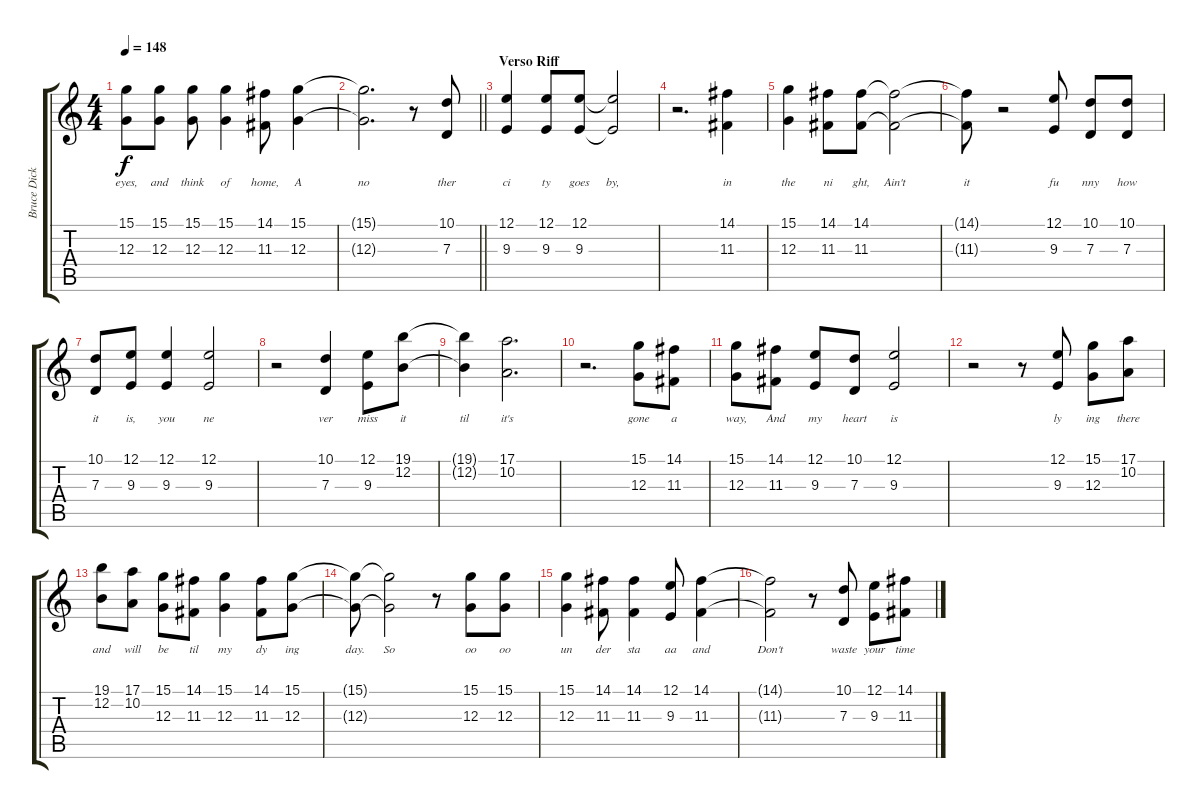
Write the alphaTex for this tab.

\track ("Bruce Dickinson" "Bruce Dick") {instrument lead2sawtooth}
\staff {score tabs}
\tuning (E4 B3 G3 D3 A2 E2) {hide}
\ts (4 4)
\tempo 148
\clef g2
\ks c
(15.1 12.3).8{lyrics (0 "eyes,") lyrics (1 "") lyrics (2 "") lyrics (3 "") lyrics (4 "") dy f} (15.1 12.3).8{lyrics (0 "and") lyrics (1 "") lyrics (2 "") lyrics (3 "") lyrics (4 "")} (15.1 12.3).8{lyrics (0 "think") lyrics (1 "") lyrics (2 "") lyrics (3 "") lyrics (4 "")} (15.1 12.3).4{lyrics (0 "of") lyrics (1 "") lyrics (2 "") lyrics (3 "") lyrics (4 "")} (14.1 11.3).8{lyrics (0 "home,") lyrics (1 "") lyrics (2 "") lyrics (3 "") lyrics (4 "")} (15.1 12.3).4{lyrics (0 "A") lyrics (1 "") lyrics (2 "") lyrics (3 "") lyrics (4 "")} |
\barLineRight lightlight
(15.1{t} 12.3{t}).2{d lyrics (0 "no") lyrics (1 "") lyrics (2 "") lyrics (3 "") lyrics (4 "")} r.8 (10.1 7.3).8{lyrics (0 "ther") lyrics (1 "") lyrics (2 "") lyrics (3 "") lyrics (4 "")} |
\section ("" "Verso Riff")
(12.1 9.3).4{lyrics (0 "ci") lyrics (1 "") lyrics (2 "") lyrics (3 "") lyrics (4 "")} (12.1 9.3).8{lyrics (0 "ty") lyrics (1 "") lyrics (2 "") lyrics (3 "") lyrics (4 "")} (12.1 9.3).8{lyrics (0 "goes") lyrics (1 "") lyrics (2 "") lyrics (3 "") lyrics (4 "")} (12.1{t} 9.3{t}).2{lyrics (0 "by,") lyrics (1 "") lyrics (2 "") lyrics (3 "") lyrics (4 "")} |
r.2{d} (14.1 11.3).4{lyrics (0 "in") lyrics (1 "") lyrics (2 "") lyrics (3 "") lyrics (4 "")} |
(15.1 12.3).4{lyrics (0 "the") lyrics (1 "") lyrics (2 "") lyrics (3 "") lyrics (4 "")} (14.1 11.3).8{lyrics (0 "ni") lyrics (1 "") lyrics (2 "") lyrics (3 "") lyrics (4 "")} (14.1 11.3).8{lyrics (0 "ght,") lyrics (1 "") lyrics (2 "") lyrics (3 "") lyrics (4 "")} (14.1{t} 11.3{t}).2{lyrics (0 "Ain't") lyrics (1 "") lyrics (2 "") lyrics (3 "") lyrics (4 "")} |
(14.1{t} 11.3{t}).8{lyrics (0 "it") lyrics (1 "") lyrics (2 "") lyrics (3 "") lyrics (4 "")} r.2 (12.1 9.3).8{lyrics (0 "fu") lyrics (1 "") lyrics (2 "") lyrics (3 "") lyrics (4 "")} (10.1 7.3).8{lyrics (0 "nny") lyrics (1 "") lyrics (2 "") lyrics (3 "") lyrics (4 "")} (10.1 7.3).8{lyrics (0 "how") lyrics (1 "") lyrics (2 "") lyrics (3 "") lyrics (4 "")} |
(10.1 7.3).8{lyrics (0 "it") lyrics (1 "") lyrics (2 "") lyrics (3 "") lyrics (4 "")} (12.1 9.3).8{lyrics (0 "is,") lyrics (1 "") lyrics (2 "") lyrics (3 "") lyrics (4 "")} (12.1 9.3).4{lyrics (0 "you") lyrics (1 "") lyrics (2 "") lyrics (3 "") lyrics (4 "")} (12.1 9.3).2{lyrics (0 "ne") lyrics (1 "") lyrics (2 "") lyrics (3 "") lyrics (4 "")} |
r.2 (10.1 7.3).4{lyrics (0 "ver") lyrics (1 "") lyrics (2 "") lyrics (3 "") lyrics (4 "")} (12.1 9.3).8{lyrics (0 "miss") lyrics (1 "") lyrics (2 "") lyrics (3 "") lyrics (4 "")} (19.1 12.2).8{lyrics (0 "it") lyrics (1 "") lyrics (2 "") lyrics (3 "") lyrics (4 "")} |
(19.1{t} 12.2{t}).4{lyrics (0 "til") lyrics (1 "") lyrics (2 "") lyrics (3 "") lyrics (4 "")} (17.1 10.2).2{d lyrics (0 "it's") lyrics (1 "") lyrics (2 "") lyrics (3 "") lyrics (4 "")} |
r.2{d} (15.1 12.3).8{lyrics (0 "gone") lyrics (1 "") lyrics (2 "") lyrics (3 "") lyrics (4 "")} (14.1 11.3).8{lyrics (0 "a") lyrics (1 "") lyrics (2 "") lyrics (3 "") lyrics (4 "")} |
(15.1 12.3).8{lyrics (0 "way,") lyrics (1 "") lyrics (2 "") lyrics (3 "") lyrics (4 "")} (14.1 11.3).8{lyrics (0 "And") lyrics (1 "") lyrics (2 "") lyrics (3 "") lyrics (4 "")} (12.1 9.3).8{lyrics (0 "my") lyrics (1 "") lyrics (2 "") lyrics (3 "") lyrics (4 "")} (10.1 7.3).8{lyrics (0 "heart") lyrics (1 "") lyrics (2 "") lyrics (3 "") lyrics (4 "")} (12.1 9.3).2{lyrics (0 "is") lyrics (1 "") lyrics (2 "") lyrics (3 "") lyrics (4 "")} |
r.2 r.8 (12.1 9.3).8{lyrics (0 "ly") lyrics (1 "") lyrics (2 "") lyrics (3 "") lyrics (4 "")} (15.1 12.3).8{lyrics (0 "ing") lyrics (1 "") lyrics (2 "") lyrics (3 "") lyrics (4 "")} (17.1 10.2).8{lyrics (0 "there") lyrics (1 "") lyrics (2 "") lyrics (3 "") lyrics (4 "")} |
(19.1 12.2).8{lyrics (0 "and") lyrics (1 "") lyrics (2 "") lyrics (3 "") lyrics (4 "")} (17.1 10.2).8{lyrics (0 "will") lyrics (1 "") lyrics (2 "") lyrics (3 "") lyrics (4 "")} (15.1 12.3).8{lyrics (0 "be") lyrics (1 "") lyrics (2 "") lyrics (3 "") lyrics (4 "")} (14.1 11.3).8{lyrics (0 "til") lyrics (1 "") lyrics (2 "") lyrics (3 "") lyrics (4 "")} (15.1 12.3).4{lyrics (0 "my") lyrics (1 "") lyrics (2 "") lyrics (3 "") lyrics (4 "")} (14.1 11.3).8{lyrics (0 "dy") lyrics (1 "") lyrics (2 "") lyrics (3 "") lyrics (4 "")} (15.1 12.3).8{lyrics (0 "ing") lyrics (1 "") lyrics (2 "") lyrics (3 "") lyrics (4 "")} |
(15.1{t} 12.3{t}).8{lyrics (0 "day.") lyrics (1 "") lyrics (2 "") lyrics (3 "") lyrics (4 "")} (15.1{t} 12.3{t}).2{lyrics (0 "So") lyrics (1 "") lyrics (2 "") lyrics (3 "") lyrics (4 "")} r.8 (15.1 12.3).8{lyrics (0 "oo") lyrics (1 "") lyrics (2 "") lyrics (3 "") lyrics (4 "")} (15.1 12.3).8{lyrics (0 "oo") lyrics (1 "") lyrics (2 "") lyrics (3 "") lyrics (4 "")} |
(15.1 12.3).4{lyrics (0 "un") lyrics (1 "") lyrics (2 "") lyrics (3 "") lyrics (4 "")} (14.1 11.3).8{lyrics (0 "der") lyrics (1 "") lyrics (2 "") lyrics (3 "") lyrics (4 "")} (14.1 11.3).4{lyrics (0 "sta") lyrics (1 "") lyrics (2 "") lyrics (3 "") lyrics (4 "")} (12.1 9.3).8{lyrics (0 "aa") lyrics (1 "") lyrics (2 "") lyrics (3 "") lyrics (4 "")} (14.1 11.3).4{lyrics (0 "and") lyrics (1 "") lyrics (2 "") lyrics (3 "") lyrics (4 "")} |
(14.1{t} 11.3{t}).2{lyrics (0 "Don't") lyrics (1 "") lyrics (2 "") lyrics (3 "") lyrics (4 "")} r.8 (10.1 7.3).8{lyrics (0 "waste") lyrics (1 "") lyrics (2 "") lyrics (3 "") lyrics (4 "")} (12.1 9.3).8{lyrics (0 "your") lyrics (1 "") lyrics (2 "") lyrics (3 "") lyrics (4 "")} (14.1 11.3).8{lyrics (0 "time") lyrics (1 "") lyrics (2 "") lyrics (3 "") lyrics (4 "")}
